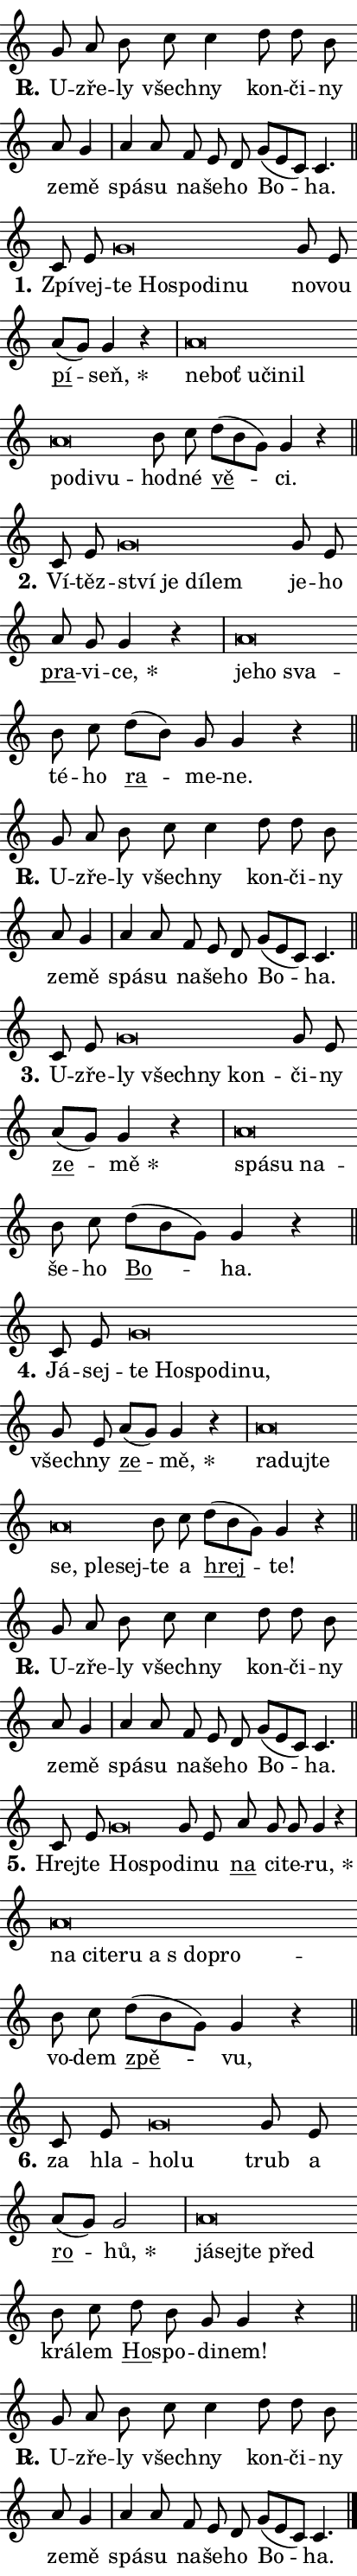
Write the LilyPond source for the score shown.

\version "2.22.1"
\header { tagline = "" }
\paper {
  indent = 0\cm
  top-margin = 0\cm
  right-margin = 0\cm
  bottom-margin = 0\cm
  left-margin = 0\cm
  paper-width = 7\cm
  page-breaking = #ly:one-page-breaking
  system-system-spacing.basic-distance = #11
  score-system-spacing.basic-distance = #11
  ragged-last = ##f
}


%% Author: Thomas Morley
%% https://lists.gnu.org/archive/html/lilypond-user/2020-05/msg00002.html
#(define (line-position grob)
"Returns position of @var[grob} in current system:
   @code{'start}, if at first time-step
   @code{'end}, if at last time-step
   @code{'middle} otherwise
"
  (let* ((col (ly:item-get-column grob))
         (ln (ly:grob-object col 'left-neighbor))
         (rn (ly:grob-object col 'right-neighbor))
         (col-to-check-left (if (ly:grob? ln) ln col))
         (col-to-check-right (if (ly:grob? rn) rn col))
         (break-dir-left
           (and
             (ly:grob-property col-to-check-left 'non-musical #f)
             (ly:item-break-dir col-to-check-left)))
         (break-dir-right
           (and
             (ly:grob-property col-to-check-right 'non-musical #f)
             (ly:item-break-dir col-to-check-right))))
        (cond ((eqv? 1 break-dir-left) 'start)
              ((eqv? -1 break-dir-right) 'end)
              (else 'middle))))

#(define (tranparent-at-line-position vctor)
  (lambda (grob)
  "Relying on @code{line-position} select the relevant enry from @var{vctor}.
Used to determine transparency,"
    (case (line-position grob)
      ((end) (not (vector-ref vctor 0)))
      ((middle) (not (vector-ref vctor 1)))
      ((start) (not (vector-ref vctor 2))))))

noteHeadBreakVisibility =
#(define-music-function (break-visibility)(vector?)
"Makes @code{NoteHead}s transparent relying on @var{break-visibility}"
#{
  \override NoteHead.transparent =
    #(tranparent-at-line-position break-visibility)
#})

#(define delete-ledgers-for-transparent-note-heads
  (lambda (grob)
    "Reads whether a @code{NoteHead} is transparent.
If so this @code{NoteHead} is removed from @code{'note-heads} from
@var{grob}, which is supposed to be @code{LedgerLineSpanner}.
As a result ledgers are not printed for this @code{NoteHead}"
    (let* ((nhds-array (ly:grob-object grob 'note-heads))
           (nhds-list
             (if (ly:grob-array? nhds-array)
                 (ly:grob-array->list nhds-array)
                 '()))
           ;; Relies on the transparent-property being done before
           ;; Staff.LedgerLineSpanner.after-line-breaking is executed.
           ;; This is fragile ...
           (to-keep
             (remove
               (lambda (nhd)
                 (ly:grob-property nhd 'transparent #f))
               nhds-list)))
      ;; TODO find a better method to iterate over grob-arrays, similiar
      ;; to filter/remove etc for lists
      ;; For now rebuilt from scratch
      (set! (ly:grob-object grob 'note-heads)  '())
      (for-each
        (lambda (nhd)
          (ly:pointer-group-interface::add-grob grob 'note-heads nhd))
        to-keep))))

hideNotes = {
  \noteHeadBreakVisibility #begin-of-line-visible
}
unHideNotes = {
  \noteHeadBreakVisibility #all-visible
}

% work-around for resetting accidentals
% https://lilypond.org/doc/v2.23/Documentation/notation/displaying-rhythms#unmetered-music
cadenzaMeasure = {
  \cadenzaOff
  \partial 1024 s1024
  \cadenzaOn
}

#(define-markup-command (accent layout props text) (markup?)
  "Underline accented syllable"
  (interpret-markup layout props
    #{\markup \override #'(offset . 4.3) \underline { #text }#}))

responsum = \markup \concat {
  "R" \hspace #-1.05 \path #0.1 #'((moveto 0 0.07) (lineto 0.9 0.8)) \hspace #0.05 "."
}

\layout {
    \context {
        \Staff
        \remove "Time_signature_engraver"
        \override LedgerLineSpanner.after-line-breaking = #delete-ledgers-for-transparent-note-heads
    }
    \context {
        \Voice {
            \override NoteHead.output-attributes = #'((class . "notehead"))
            \override Hairpin.height = #0.55
        }
    }
    \context {
        \Lyrics {
            \override StanzaNumber.output-attributes = #'((class . "stanzanumber"))
            \override LyricSpace.minimum-distance = #0.9
            \override LyricText.font-name = #"TeX Gyre Schola"
            \override LyricText.font-size = 1
            \override StanzaNumber.font-name = #"TeX Gyre Schola Bold"
            \override StanzaNumber.font-size = 1
        }
    }
}

% magnetic-lyrics.ily
%
%   written by
%     Jean Abou Samra <jean@abou-samra.fr>
%     Werner Lemberg <wl@gnu.org>
%
%   adapted by
%     Jiri Hon <jiri.hon@gmail.com>
%
% Version 2022-Apr-15

% https://www.mail-archive.com/lilypond-user@gnu.org/msg149350.html

#(define (Left_hyphen_pointer_engraver context)
   "Collect syllable-hyphen-syllable occurrences in lyrics and store
them in properties.  This engraver only looks to the left.  For
example, if the lyrics input is @code{foo -- bar}, it does the
following.

@itemize @bullet
@item
Set the @code{text} property of the @code{LyricHyphen} grob between
@q{foo} and @q{bar} to @code{foo}.

@item
Set the @code{left-hyphen} property of the @code{LyricText} grob with
text @q{foo} to the @code{LyricHyphen} grob between @q{foo} and
@q{bar}.
@end itemize

Use this auxiliary engraver in combination with the
@code{lyric-@/text::@/apply-@/magnetic-@/offset!} hook."
   (let ((hyphen #f)
         (text #f))
     (make-engraver
      (acknowledgers
       ((lyric-syllable-interface engraver grob source-engraver)
        (set! text grob)))
      (end-acknowledgers
       ((lyric-hyphen-interface engraver grob source-engraver)
        ;(when (not (grob::has-interface grob 'lyric-space-interface))
          (set! hyphen grob)));)
      ((stop-translation-timestep engraver)
       (when (and text hyphen)
         (ly:grob-set-object! text 'left-hyphen hyphen))
       (set! text #f)
       (set! hyphen #f)))))

#(define (lyric-text::apply-magnetic-offset! grob)
   "If the space between two syllables is less than the value in
property @code{LyricText@/.details@/.squash-threshold}, move the right
syllable to the left so that it gets concatenated with the left
syllable.

Use this function as a hook for
@code{LyricText@/.after-@/line-@/breaking} if the
@code{Left_@/hyphen_@/pointer_@/engraver} is active."
   (let ((hyphen (ly:grob-object grob 'left-hyphen #f)))
     (when hyphen
       (let ((left-text (ly:spanner-bound hyphen LEFT)))
         (when (grob::has-interface left-text 'lyric-syllable-interface)
           (let* ((common (ly:grob-common-refpoint grob left-text X))
                  (this-x-ext (ly:grob-extent grob common X))
                  (left-x-ext
                   (begin
                     ;; Trigger magnetism for left-text.
                     (ly:grob-property left-text 'after-line-breaking)
                     (ly:grob-extent left-text common X)))
                  ;; `delta` is the gap width between two syllables.
                  (delta (- (interval-start this-x-ext)
                            (interval-end left-x-ext)))
                  (details (ly:grob-property grob 'details))
                  (threshold (assoc-get 'squash-threshold details 0.2)))
             (when (< delta threshold)
               (let* (;; We have to manipulate the input text so that
                      ;; ligatures crossing syllable boundaries are not
                      ;; disabled.  For languages based on the Latin
                      ;; script this is essentially a beautification.
                      ;; However, for non-Western scripts it can be a
                      ;; necessity.
                      (lt (ly:grob-property left-text 'text))
                      (rt (ly:grob-property grob 'text))
                      (is-space (grob::has-interface hyphen 'lyric-space-interface))
                      (space (if is-space " " ""))
                      (space-markup (grob-interpret-markup grob " "))
                      (space-size (interval-length (ly:stencil-extent space-markup X)))
                      (extra-delta (if is-space space-size 0))
                      ;; Append new syllable.
                      (ltrt-space (if (and (string? lt) (string? rt))
                                (string-append lt space rt)
                                (make-concat-markup (list lt space rt))))
                      ;; Right-align `ltrt` to the right side.
                      (ltrt-space-markup (grob-interpret-markup
                               grob
                               (make-translate-markup
                                (cons (interval-length this-x-ext) 0)
                                (make-right-align-markup ltrt-space)))))
                 (begin
                   ;; Don't print `left-text`.
                   (ly:grob-set-property! left-text 'stencil #f)
                   ;; Set text and stencil (which holds all collected
                   ;; syllables so far) and shift it to the left.
                   (ly:grob-set-property! grob 'text ltrt-space)
                   (ly:grob-set-property! grob 'stencil ltrt-space-markup)
                   (ly:grob-translate-axis! grob (- (- delta extra-delta)) X))))))))))


#(define (lyric-hyphen::displace-bounds-first grob)
   ;; Make very sure this callback isn't triggered too early.
   (let ((left (ly:spanner-bound grob LEFT))
         (right (ly:spanner-bound grob RIGHT)))
     (ly:grob-property left 'after-line-breaking)
     (ly:grob-property right 'after-line-breaking)
     (ly:lyric-hyphen::print grob)))

squashThreshold = #0.4

\layout {
  \context {
    \Lyrics
    \consists #Left_hyphen_pointer_engraver
    \override LyricText.after-line-breaking =
      #lyric-text::apply-magnetic-offset!
    \override LyricHyphen.stencil = #lyric-hyphen::displace-bounds-first
    \override LyricText.details.squash-threshold = \squashThreshold
    \override LyricHyphen.minimum-distance = 0
    \override LyricHyphen.minimum-length = \squashThreshold
  }
}

squash = \override LyricText.details.squash-threshold = 9999
unSquash = \override LyricText.details.squash-threshold = \squashThreshold

left = \override LyricText.self-alignment-X = #LEFT
unLeft = \revert LyricText.self-alignment-X

starOffset = #(lambda (grob) 
                (let ((x_offset (ly:self-alignment-interface::aligned-on-x-parent grob)))
                  (if (= x_offset 0) 0 (+ x_offset 1.2))))

star = #(define-music-function (syllable)(string?)
"Append star separator at the end of a syllable"
#{
  \once \override LyricText.X-offset = #starOffset
  \lyricmode { \markup {
    #syllable
    \override #'((font-name . "TeX Gyre Schola Bold")) \hspace #0.2 \lower #0.65 \larger "*"
  } }
#})

starAccent = #(define-music-function (syllable)(string?)
"Append star separator at the end of a syllable and make accent"
#{
  \once \override LyricText.X-offset = #starOffset
  \lyricmode { \markup {
    \accent #syllable
    \override #'((font-name . "TeX Gyre Schola Bold")) \hspace #0.2 \lower #0.65 \larger "*"
  } }
#})

breath = #(define-music-function (syllable)(string?)
"Append breathing indicator at the end of a syllable"
#{
  \lyricmode { \markup { #syllable "+" } }
#})

optionalBreath = #(define-music-function (syllable)(string?)
"Append optional breathing indicator at the end of a syllable"
#{
  \lyricmode { \markup { #syllable "(+)" } }
#})


\score {
    <<
        \new Voice = "melody" { \cadenzaOn \key c \major \relative { g'8 a b c c4 \bar "" d8 d b \bar "" a g4 \cadenzaMeasure \bar "|" a a8 \bar "" f e d \bar "" g[( e c)] c4. \cadenzaMeasure \bar "||" \break }
\relative { c'8 e g\breve*1/16 \hideNotes \breve*1/16 \bar "" \breve*1/16 \bar "" \breve*1/16 \breve*1/16 \bar "" \unHideNotes g8 e \bar "" a[(g)] g4 r \cadenzaMeasure \bar "|" a\breve*1/16 \hideNotes \breve*1/16 \bar "" \breve*1/16 \bar "" \breve*1/16 \bar "" \breve*1/16 \bar "" \breve*1/16 \bar "" \breve*1/16 \breve*1/16 \bar "" \unHideNotes b8 c \bar "" d[( b g)] g4 r \cadenzaMeasure \bar "||" \break }
\relative { c'8 e g\breve*1/16 \hideNotes \breve*1/16 \bar "" \breve*1/16 \breve*1/16 \bar "" \unHideNotes g8 e \bar "" a g g4 r \cadenzaMeasure \bar "|" a\breve*1/16 \hideNotes \breve*1/16 \breve*1/16 \bar "" \unHideNotes b8 c \bar "" d[( b)] g g4 r \cadenzaMeasure \bar "||" \break }
\relative { g'8 a b c c4 \bar "" d8 d b \bar "" a g4 \cadenzaMeasure \bar "|" a a8 \bar "" f e d \bar "" g[( e c)] c4. \cadenzaMeasure \bar "||" \break }
\relative { c'8 e g\breve*1/16 \hideNotes \breve*1/16 \bar "" \breve*1/16 \breve*1/16 \bar "" \unHideNotes g8 e \bar "" a[(g)] g4 r \cadenzaMeasure \bar "|" a\breve*1/16 \hideNotes \breve*1/16 \breve*1/16 \bar "" \unHideNotes b8 c \bar "" d[( b g)] g4 r \cadenzaMeasure \bar "||" \break }
\relative { c'8 e g\breve*1/16 \hideNotes \breve*1/16 \bar "" \breve*1/16 \bar "" \breve*1/16 \breve*1/16 \bar "" \unHideNotes g8 e \bar "" a[(g)] g4 r \cadenzaMeasure \bar "|" a\breve*1/16 \hideNotes \breve*1/16 \bar "" \breve*1/16 \bar "" \breve*1/16 \bar "" \breve*1/16 \breve*1/16 \bar "" \unHideNotes b8 c \bar "" d[( b g)] g4 r \cadenzaMeasure \bar "||" \break }
\relative { g'8 a b c c4 \bar "" d8 d b \bar "" a g4 \cadenzaMeasure \bar "|" a a8 \bar "" f e d \bar "" g[( e c)] c4. \cadenzaMeasure \bar "||" \break }
\relative { c'8 e g\breve*1/16 \hideNotes \breve*1/16 \bar "" \unHideNotes g8 e \bar "" a g g g4 r \cadenzaMeasure \bar "|" a\breve*1/16 \hideNotes \breve*1/16 \bar "" \breve*1/16 \bar "" \breve*1/16 \bar "" \breve*1/16 \bar "" \breve*1/16 \breve*1/16 \bar "" \unHideNotes b8 c \bar "" d[( b g)] g4 r \cadenzaMeasure \bar "||" \break }
\relative { c'8 e g\breve*1/16 \hideNotes \breve*1/16 \bar "" \unHideNotes g8 e \bar "" a[(g)] g2 \cadenzaMeasure \bar "|" a\breve*1/16 \hideNotes \breve*1/16 \bar "" \breve*1/16 \breve*1/16 \bar "" \unHideNotes b8 c \bar "" d b g g4 r \cadenzaMeasure \bar "||" \break }
\relative { g'8 a b c c4 \bar "" d8 d b \bar "" a g4 \cadenzaMeasure \bar "|" a a8 \bar "" f e d \bar "" g[( e c)] c4. \cadenzaMeasure \bar "||" \break } \bar "|." }
        \new Lyrics \lyricsto "melody" { \lyricmode { \set stanza = \responsum
U -- zře -- ly všech -- ny kon -- či -- ny ze -- mě spá -- su na -- še -- ho Bo -- ha.
\set stanza = "1."
Zpí -- vej -- \left te \squash Ho -- spo -- di -- nu \unLeft \unSquash no -- vou \markup \accent pí -- \star seň, \left ne -- \squash boť u -- či -- nil po -- di -- vu -- \unLeft \unSquash hod -- né \markup \accent vě -- ci.
\set stanza = "2."
Ví -- těz -- \left ství \squash je dí -- lem \unLeft \unSquash je -- ho \markup \accent pra -- vi -- \star ce, \left je -- \squash ho sva -- \unLeft \unSquash té -- ho \markup \accent ra -- me -- ne.
\set stanza = \responsum
U -- zře -- ly všech -- ny kon -- či -- ny ze -- mě spá -- su na -- še -- ho Bo -- ha.
\set stanza = "3."
U -- zře -- \left ly \squash všech -- ny kon -- \unLeft \unSquash či -- ny \markup \accent ze -- \star mě \left spá -- \squash su na -- \unLeft \unSquash še -- ho \markup \accent Bo -- ha.
\set stanza = "4."
Já -- sej -- \left te \squash Ho -- spo -- di -- nu, \unLeft \unSquash všech -- ny \markup \accent ze -- \star mě, \left ra -- \squash duj -- te se, ple -- sej -- \unLeft \unSquash te a \markup \accent hrej -- te!
\set stanza = \responsum
U -- zře -- ly všech -- ny kon -- či -- ny ze -- mě spá -- su na -- še -- ho Bo -- ha.
\set stanza = "5."
Hrej -- te \left Ho -- \squash spo -- \unLeft \unSquash di -- nu \markup \accent na ci -- te -- \star ru, \left na \squash ci -- te -- ru a "s do" -- pro -- \unLeft \unSquash vo -- dem \markup \accent zpě -- vu,
\set stanza = "6."
za hla -- \left ho -- \squash lu \unLeft \unSquash trub a \markup \accent ro -- \star hů, \left já -- \squash sej -- te před \unLeft \unSquash krá -- lem \markup \accent Ho -- spo -- di -- nem!
\set stanza = \responsum
U -- zře -- ly všech -- ny kon -- či -- ny ze -- mě spá -- su na -- še -- ho Bo -- ha. } }
    >>
    \layout {}
}
